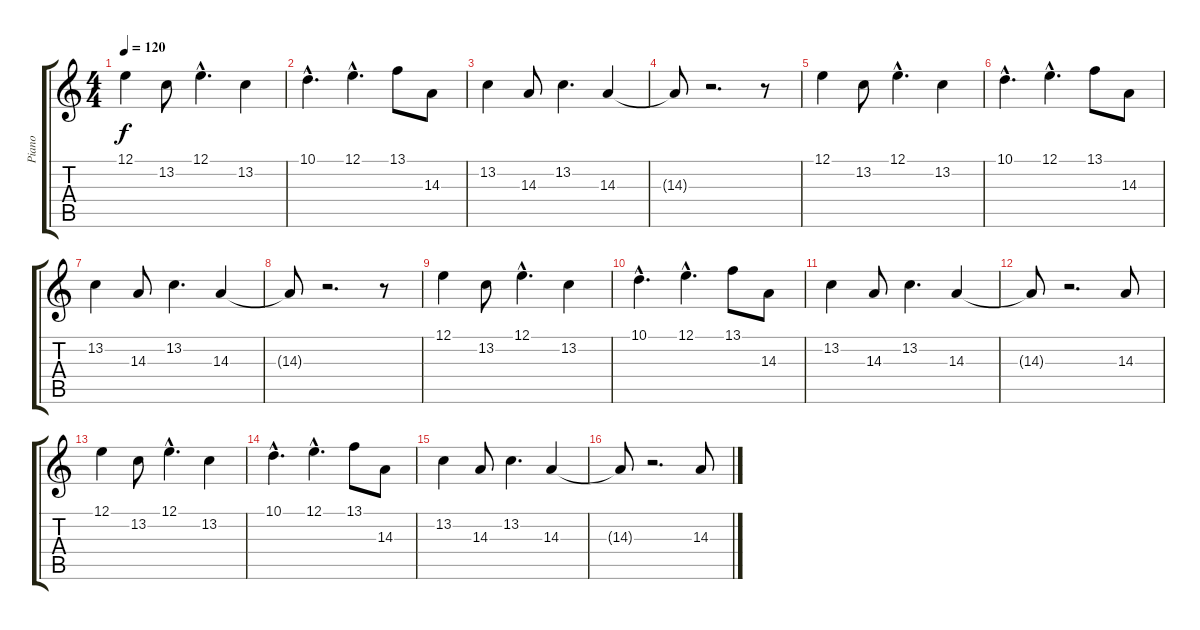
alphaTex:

\track ("Piano" "Piano") {instrument acousticgrandpiano}
\staff {score tabs}
\tuning (E4 B3 G3 D3 A2 E2) {hide}
\ts (4 4)
\tempo 120
\clef g2
\ks c
12.1.4{dy f instrument acousticgrandpiano} 13.2.8 12.1{hac}.4{d} 13.2.4 |
10.1{hac}.4{d} 12.1{hac}.4{d} 13.1.8 14.3.8 |
13.2.4 14.3.8 13.2.4{d} 14.3.4 |
14.3{t}.8 r.2{d} r.8 |
12.1.4 13.2.8 12.1{hac}.4{d} 13.2.4 |
10.1{hac}.4{d} 12.1{hac}.4{d} 13.1.8 14.3.8 |
13.2.4 14.3.8 13.2.4{d} 14.3.4 |
14.3{t}.8 r.2{d} r.8 |
12.1.4 13.2.8 12.1{hac}.4{d} 13.2.4 |
10.1{hac}.4{d} 12.1{hac}.4{d} 13.1.8 14.3.8 |
13.2.4 14.3.8 13.2.4{d} 14.3.4 |
14.3{t}.8 r.2{d} 14.3.8 |
12.1.4 13.2.8 12.1{hac}.4{d} 13.2.4 |
10.1{hac}.4{d} 12.1{hac}.4{d} 13.1.8 14.3.8 |
13.2.4 14.3.8 13.2.4{d} 14.3.4 |
14.3{t}.8 r.2{d} 14.3.8
